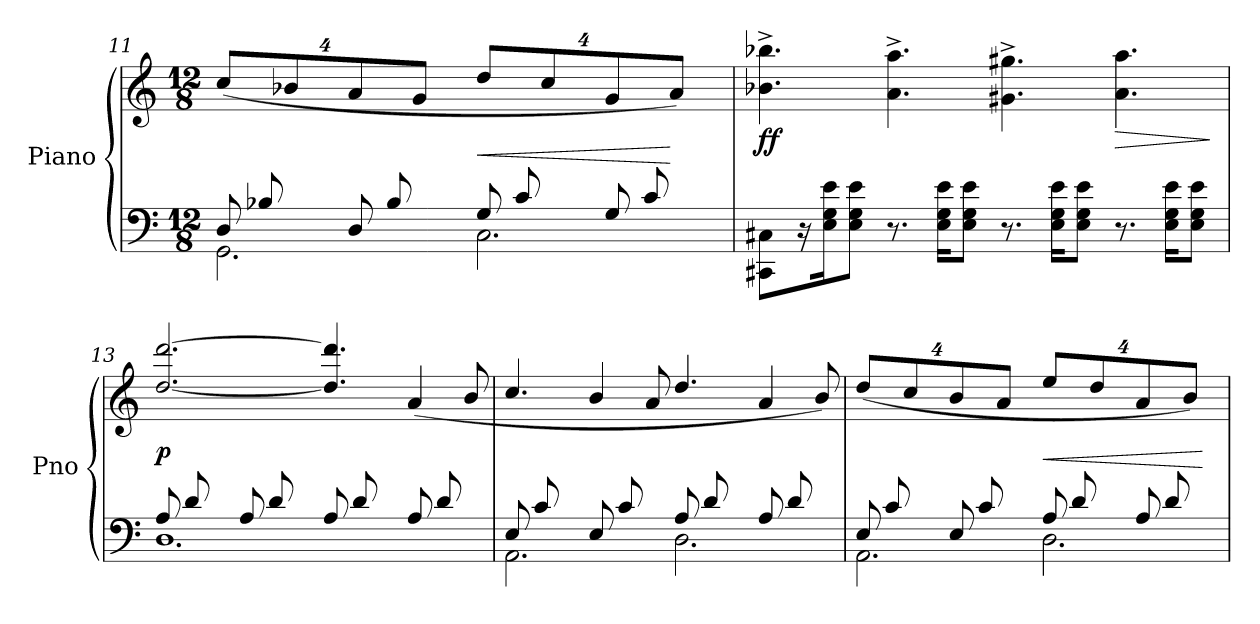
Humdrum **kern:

**kern	**kern	**dynam
*part1	*part1	*part1
*staff2	*staff1	*staff1/2
*I"Piano	*	*
*I'Pno	*	*
!!LO:LB:g=z
*clefF4	*clefG2	*
*k[]	*k[]	*
*C:	*C:	*
*M12/8	*M12/8	*
=11	=11	=11
*^	*	*
*	*	*Xbrackettup	*
*	*	*^	*
8D/L	2.GG\	(16%3cc/L	4ryy	.
8B-X/	.	.	.	.
.	.	16%3b-X/	.	.
8ryy	.	.	8d\J	.
8D/L	.	16%3a/	4ryy	.
8B-/	.	.	.	.
.	.	16%3g/J	.	.
8ryy	.	.	8d\J	.
!	!	!	!	!LO:HP:b
8G/L	2.C\	16%3dd/L	4ryy	<
8c/	.	.	.	.
.	.	16%3cc/	.	.
8ryy	.	.	8e\J	.
8G/L	.	16%3g/	4ryy	.
8c/	.	.	.	.
.	.	16%3a/J)	.	[
8ryy	.	.	8e\J	.
*v	*v	*	*	*
=12	=12	=12	=12
!	!	!	!LO:DY:b
*	*v	*v	*
8CC#X\ 8C#X\L	4.b-X\^ 4.bb-X\^	ff
16r	.	.
16E\ 16G\ 16e\K	.	.
8E\ 8G\ 8e\J	.	.
8.r	4.a\^ 4.aa\^	.
16E\ 16G\ 16e\KL	.	.
8E\ 8G\ 8e\J	.	.
8.r	4.g#X\^ 4.gg#X\^	.
16E\ 16G\ 16e\KL	.	.
8E\ 8G\ 8e\J	.	.
!	!	!LO:HP:b
8.r	4.a\ 4.aa\	>
16E\ 16G\ 16e\KL	.	.
8E\ 8G\ 8e\J	.	.
.	.	]
=13	=13	=13
*^	*^	*
!	!	!	!	!LO:DY:b
8A/L	1.D	[2.dd/ [2.ddd/	4ryy	p
8d/	.	.	.	.
8ryy	.	.	8f#X\J	.
8A/L	.	.	4ryy	.
8d/	.	.	.	.
8ryy	.	.	8f#\J	.
8A/L	.	4.dd/] 4.ddd/]	4ryy	.
8d/	.	.	.	.
8ryy	.	.	8f#\J	.
8A/L	.	(4a/	4ryy	.
8d/	.	.	.	.
8ryy	.	8b/	8f#\J	.
!!LO:LB:g=z	!!
=14	=14	=14	=14	=14
8E/L	2.AA\	4.cc/	4ryy	.
8c/	.	.	.	.
8ryy	.	.	8e\J	.
8E/L	.	4b/	4ryy	.
8c/	.	.	.	.
8ryy	.	8a/	8e\J	.
8A/L	2.D\	4.dd/	4ryy	.
8d/	.	.	.	.
8ryy	.	.	8f#X\J	.
8A/L	.	4a/	4ryy	.
8d/	.	.	.	.
8ryy	.	8b/)	8f#\J	.
=15	=15	=15	=15	=15
8E/L	2.AA\	(16%3dd/L	4ryy	.
8c/	.	.	.	.
.	.	16%3cc/	.	.
8ryy	.	.	8e\J	.
8E/L	.	16%3b/	4ryy	.
8c/	.	.	.	.
.	.	16%3a/J	.	.
8ryy	.	.	8e\J	.
!	!	!	!	!LO:HP:b
8A/L	2.D\	16%3ee/L	4ryy	<
8d/	.	.	.	.
.	.	16%3dd/	.	.
8ryy	.	.	8f#X\J	.
8A/L	.	16%3a/	4ryy	.
8d/	.	.	.	.
.	.	16%3b/J)	.	.
8ryy	.	.	8f#\J	[
*v	*v	*	*	*
*	*v	*v	*
=	=	=
*-	*-	*-
